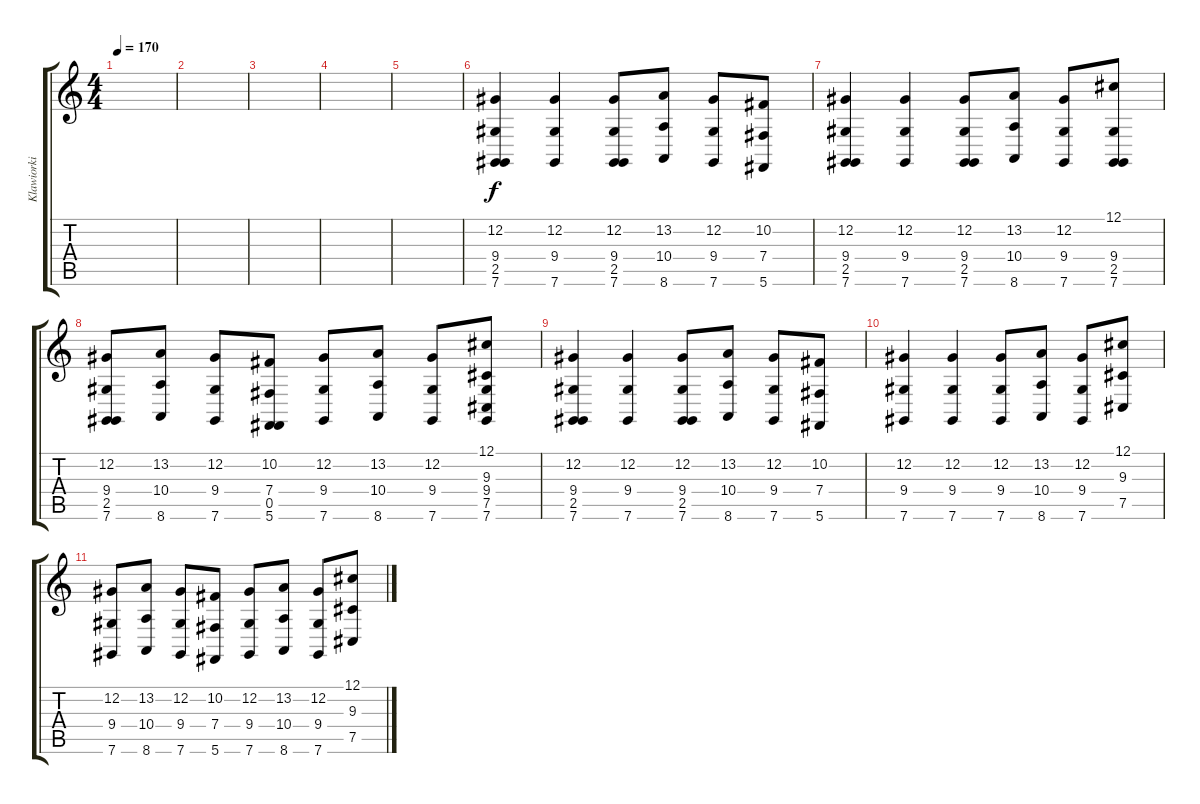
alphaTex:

\track ("Klawiorki" "Klawiorki") {instrument stringensemble1}
\staff {score tabs}
\tuning (Db4 Ab3 E3 B2 Gb2 Db2) {hide}
\ts (4 4)
\tempo 170
\clef g2
\ks c
|
|
|
|
|
(12.2 9.4 2.5 7.6).4{volume 13 instrument stringensemble1} (12.2 9.4 7.6).4 (12.2 9.4 2.5 7.6).8 (13.2 10.4 8.6).8 (12.2 9.4 7.6).8 (10.2 7.4 5.6).8 |
(12.2 9.4 2.5 7.6).4 (12.2 9.4 7.6).4 (12.2 9.4 2.5 7.6).8 (13.2 10.4 8.6).8 (12.2 9.4 7.6).8 (12.1 9.4 2.5 7.6).8 |
(12.2 9.4 2.5 7.6).8 (13.2 10.4 8.6).8 (12.2 9.4 7.6).8 (10.2 7.4 0.5 5.6).8 (12.2 9.4 7.6).8 (13.2 10.4 8.6).8 (12.2 9.4 7.6).8 (12.1 9.3 9.4 7.5 7.6).8 |
(12.2 9.4 2.5 7.6).4 (12.2 9.4 7.6).4 (12.2 9.4 2.5 7.6).8 (13.2 10.4 8.6).8 (12.2 9.4 7.6).8 (10.2 7.4 5.6).8 |
(12.2 9.4 7.6).4 (12.2 9.4 7.6).4 (12.2 9.4 7.6).8 (13.2 10.4 8.6).8 (12.2 9.4 7.6).8 (12.1 9.3 7.5).8 |
(12.2 9.4 7.6).8 (13.2 10.4 8.6).8 (12.2 9.4 7.6).8 (10.2 7.4 5.6).8 (12.2 9.4 7.6).8 (13.2 10.4 8.6).8 (12.2 9.4 7.6).8 (12.1 9.3 7.5).8
